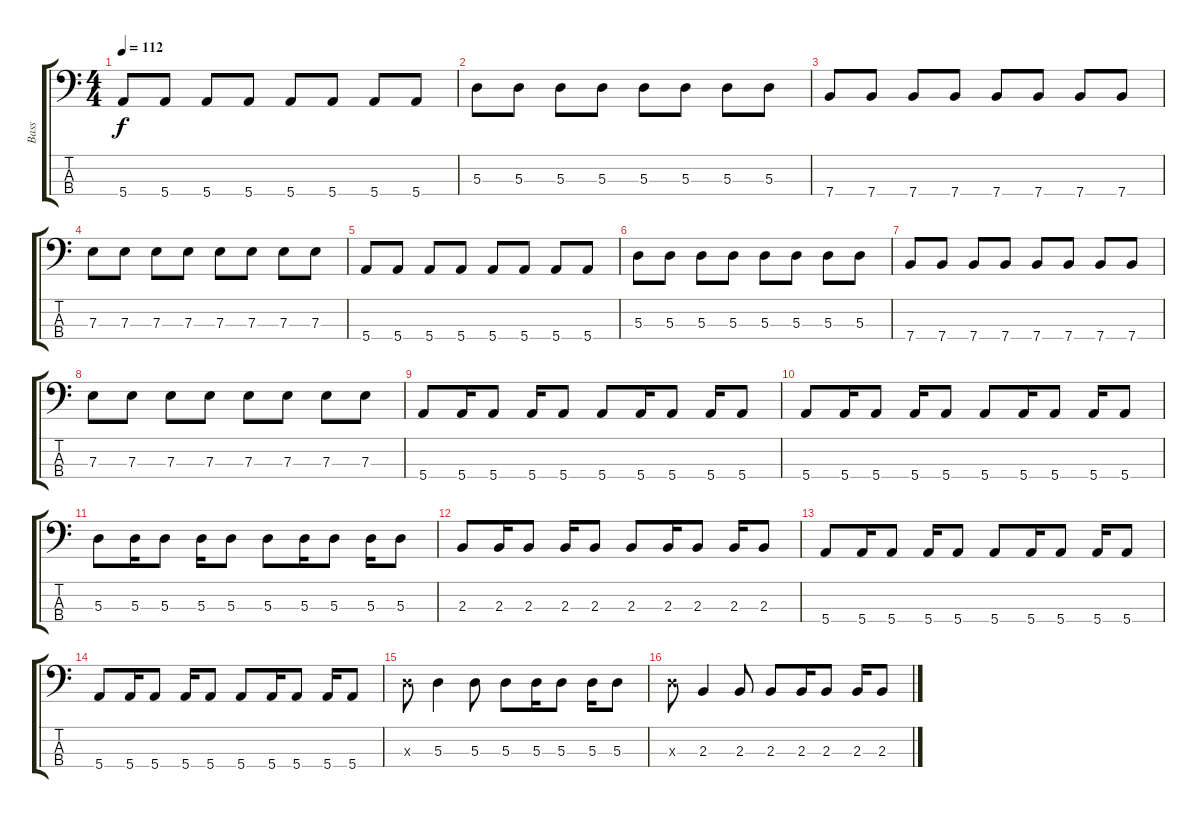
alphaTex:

\track ("Bass" "Bass") {instrument electricbasspick}
\staff {score tabs}
\tuning (G2 D2 A1 E1) {hide}
\ts (4 4)
\tempo 112
\clef f4
\ks c
5.4.8{dy f} 5.4.8 5.4.8 5.4.8 5.4.8 5.4.8 5.4.8 5.4.8 |
5.3.8 5.3.8 5.3.8 5.3.8 5.3.8 5.3.8 5.3.8 5.3.8 |
7.4.8 7.4.8 7.4.8 7.4.8 7.4.8 7.4.8 7.4.8 7.4.8 |
7.3.8 7.3.8 7.3.8 7.3.8 7.3.8 7.3.8 7.3.8 7.3.8 |
5.4.8 5.4.8 5.4.8 5.4.8 5.4.8 5.4.8 5.4.8 5.4.8 |
5.3.8 5.3.8 5.3.8 5.3.8 5.3.8 5.3.8 5.3.8 5.3.8 |
7.4.8 7.4.8 7.4.8 7.4.8 7.4.8 7.4.8 7.4.8 7.4.8 |
7.3.8 7.3.8 7.3.8 7.3.8 7.3.8 7.3.8 7.3.8 7.3.8 |
5.4.8 5.4.16 5.4.8 5.4.16 5.4.8 5.4.8 5.4.16 5.4.8 5.4.16 5.4.8 |
5.4.8 5.4.16 5.4.8 5.4.16 5.4.8 5.4.8 5.4.16 5.4.8 5.4.16 5.4.8 |
5.3.8 5.3.16 5.3.8 5.3.16 5.3.8 5.3.8 5.3.16 5.3.8 5.3.16 5.3.8 |
2.3.8 2.3.16 2.3.8 2.3.16 2.3.8 2.3.8 2.3.16 2.3.8 2.3.16 2.3.8 |
5.4.8 5.4.16 5.4.8 5.4.16 5.4.8 5.4.8 5.4.16 5.4.8 5.4.16 5.4.8 |
5.4.8 5.4.16 5.4.8 5.4.16 5.4.8 5.4.8 5.4.16 5.4.8 5.4.16 5.4.8 |
5.3{x}.8 5.3.4 5.3.8 5.3.8 5.3.16 5.3.8 5.3.16 5.3.8 |
5.3{x}.8 2.3.4 2.3.8 2.3.8 2.3.16 2.3.8 2.3.16 2.3.8
